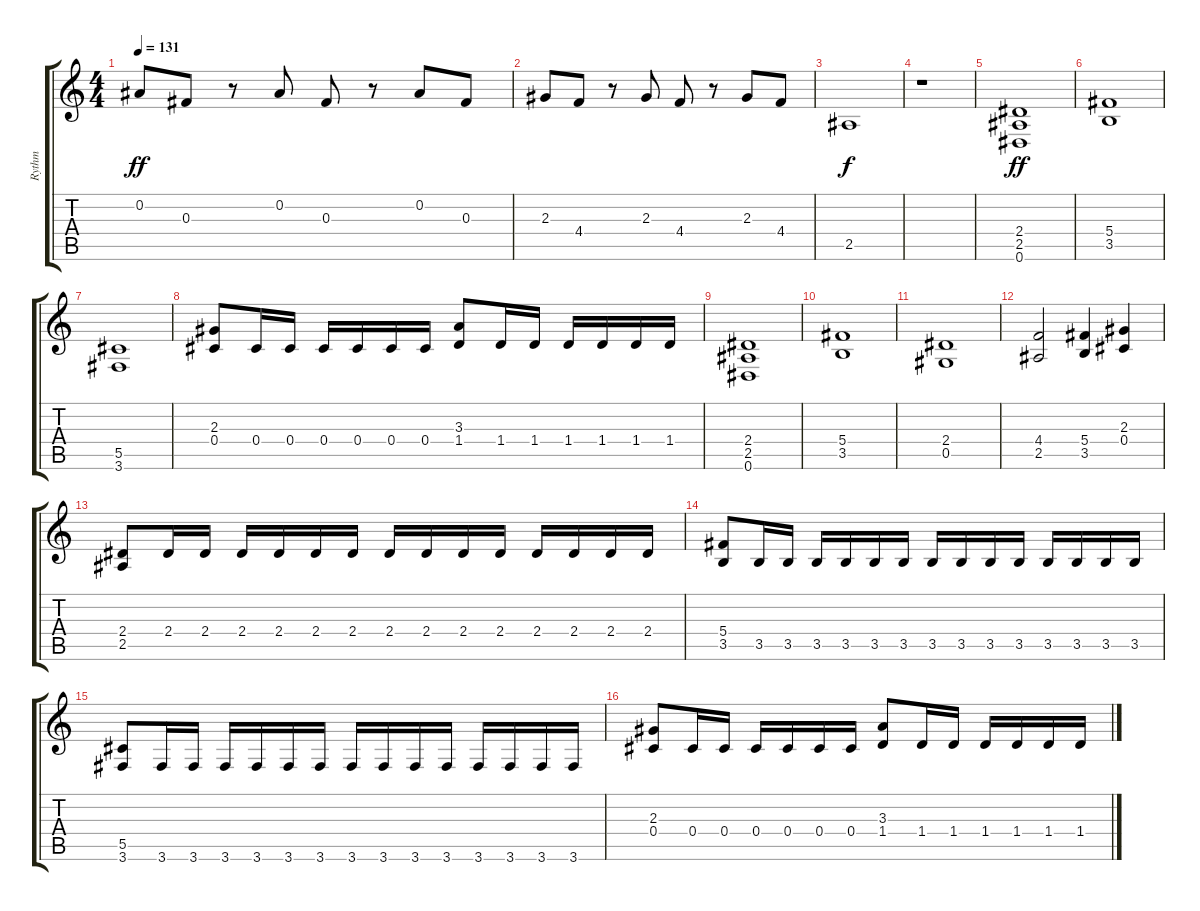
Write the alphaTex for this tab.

\track ("Rythm" "Rythm") {instrument distortionguitar}
\staff {score tabs}
\tuning (Eb4 Bb3 Gb3 Db3 Ab2 Eb2) {hide}
\ts (4 4)
\tempo 131
\clef g2
\ks c
0.2.8{dy ff} 0.3.8 r.8 0.2.8 0.3.8 r.8 0.2.8 0.3.8 |
2.3.8 4.4.8 r.8 2.3.8 4.4.8 r.8 2.3.8 4.4.8 |
2.5.1{dy f} |
r.1 |
(2.4 2.5 0.6).1{dy ff} |
(5.4 3.5).1 |
(5.5 3.6).1 |
(2.3 0.4).8 0.4.16 0.4.16 0.4.16 0.4.16 0.4.16 0.4.16 (3.3 1.4).8 1.4.16 1.4.16 1.4.16 1.4.16 1.4.16 1.4.16 |
(2.4 2.5 0.6).1 |
(5.4 3.5).1 |
(2.4 0.5).1 |
(4.4 2.5).2 (5.4 3.5).4 (2.3 0.4).4 |
(2.4 2.5).8 2.4.16 2.4.16 2.4.16 2.4.16 2.4.16 2.4.16 2.4.16 2.4.16 2.4.16 2.4.16 2.4.16 2.4.16 2.4.16 2.4.16 |
(5.4 3.5).8 3.5.16 3.5.16 3.5.16 3.5.16 3.5.16 3.5.16 3.5.16 3.5.16 3.5.16 3.5.16 3.5.16 3.5.16 3.5.16 3.5.16 |
(5.5 3.6).8 3.6.16 3.6.16 3.6.16 3.6.16 3.6.16 3.6.16 3.6.16 3.6.16 3.6.16 3.6.16 3.6.16 3.6.16 3.6.16 3.6.16 |
(2.3 0.4).8 0.4.16 0.4.16 0.4.16 0.4.16 0.4.16 0.4.16 (3.3 1.4).8 1.4.16 1.4.16 1.4.16 1.4.16 1.4.16 1.4.16
